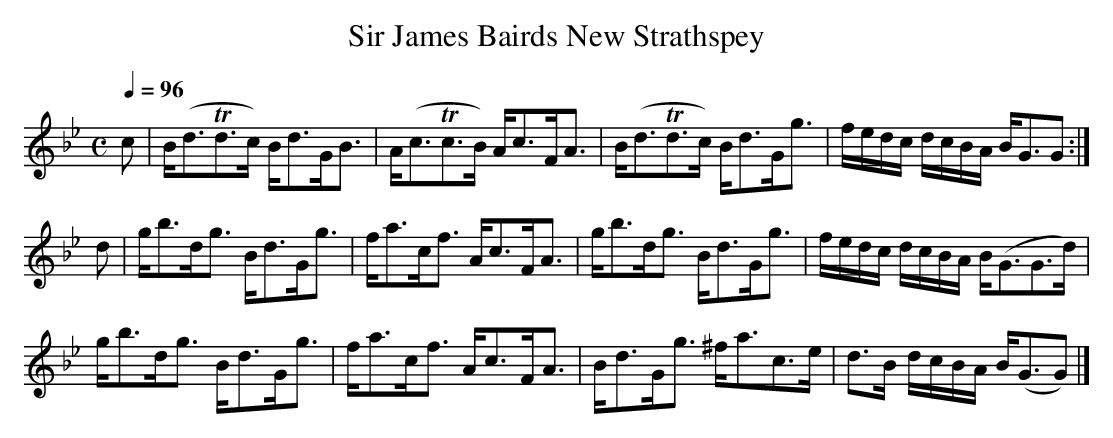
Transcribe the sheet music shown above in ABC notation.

X:1
T:Sir James Bairds New Strathspey
M:C
L:1/8
Q:1/4=96
K:GMin
c|B(<dTd>c) B<dG<B|A(<cTc>B) A<cF<A|B(<dTd>c) B<dG<g|f/e/d/c/ d/c/B/A/ B<GG   :|
d|g<bd<g    B<dG<g|f<ac<f    A<cF<A|g<bd<g    B<dG<g|f/e/d/c/ d/c/B/A/ B(<GG>d)|
  g<bd<g    B<dG<g|f<ac<f    A<cF<A|B<dG<g   ^f<ac>e|d>B      d/c/B/A/ B<(GG) |]
